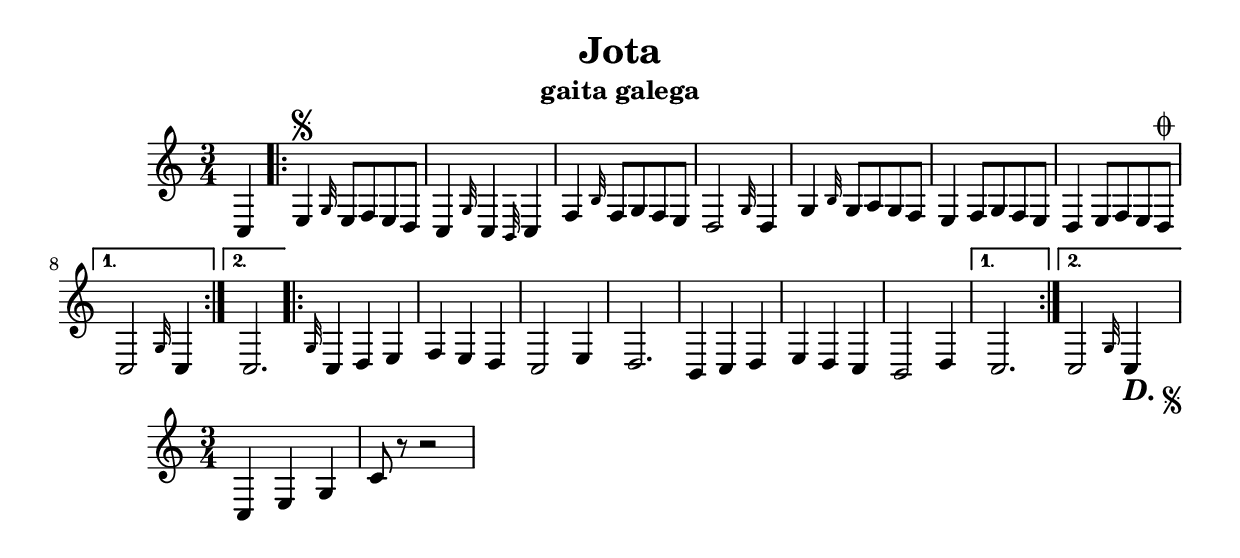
% Jota
%
% Copyright 2013 by Nito Martinez
%
% This program is free software: you can redistribute it and/or modify
% it under the terms of the GNU General Public License as published by
% the Free Software Foundation, either version 3 of the License, or
% (at your option) any later version.
% Tradicional
\version "2.8.4"
\header {
title = "Jota"
%composer = "tradicional"
instrument = "gaita galega"
}

%
% Master file for Galician Bagpipe
%

% Copyright 2013 by Nito Martinez
%
% This program is free software: you can redistribute it and/or modify
% it under the terms of the GNU General Public License as published by
% the Free Software Foundation, either version 3 of the License, or
% (at your option) any later version.
\version "2.16.0"

pSi = { \grace { b32 } }
pSiUp = { \grace { b'32 } }
pSol = { \grace { g32 } }
pLa = { \grace { a32 } }
pSolUp = { \grace { g'32 } }
bSi = { \grace { b32 } }
bSiDown = { \grace { b,32 } }
bFa = { \grace { f32 } }
bDo = { \grace { c32 } }
bDoDown = { \grace { c,32 } }

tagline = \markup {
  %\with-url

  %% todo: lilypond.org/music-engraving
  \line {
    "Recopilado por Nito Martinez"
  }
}



repeticionInicial = {
        e4\segno \pSol e8 f e d c4 \pSolUp c, \bSi c f \pSi f8 g f e d2 \pSol d4  
	g \pSi g8 a g f e4 f8 g f e d4 e8 f e d\coda 
}
peza = 
{
  \relative 
  {
    \clef treble
    \time 3/4
    \partial 4
    c4
    \repeat volta 2 
      {
        \repeticionInicial
      }
    \alternative 
      {
        { c2 \pSolUp c,4 } 
        { c2. }
      }

    \repeat volta 2 
      { 
        \pSolUp c,4 d e f e d c2 e4 d2.
        b4 c d e d c b2 d4
      }
    \alternative 
      {
        { c2. }
        { c2 \pSolUp c,4_\markup { \huge \bold \italic D. \small \musicglyph #"scripts.segno" } } 
      }
  }
}

fin = {
    \time 3/4
    \relative {
    c4 e g c8 r8 r2
    }
}

\score {
  \peza
  \layout {}
}

\score {
  \fin
  \layout {}
}


\score {
  
  \unfoldRepeats {
    \peza
    \repeticionInicial
    \fin
  }
  \midi { 
%    \tempo 4=72
  }
}
